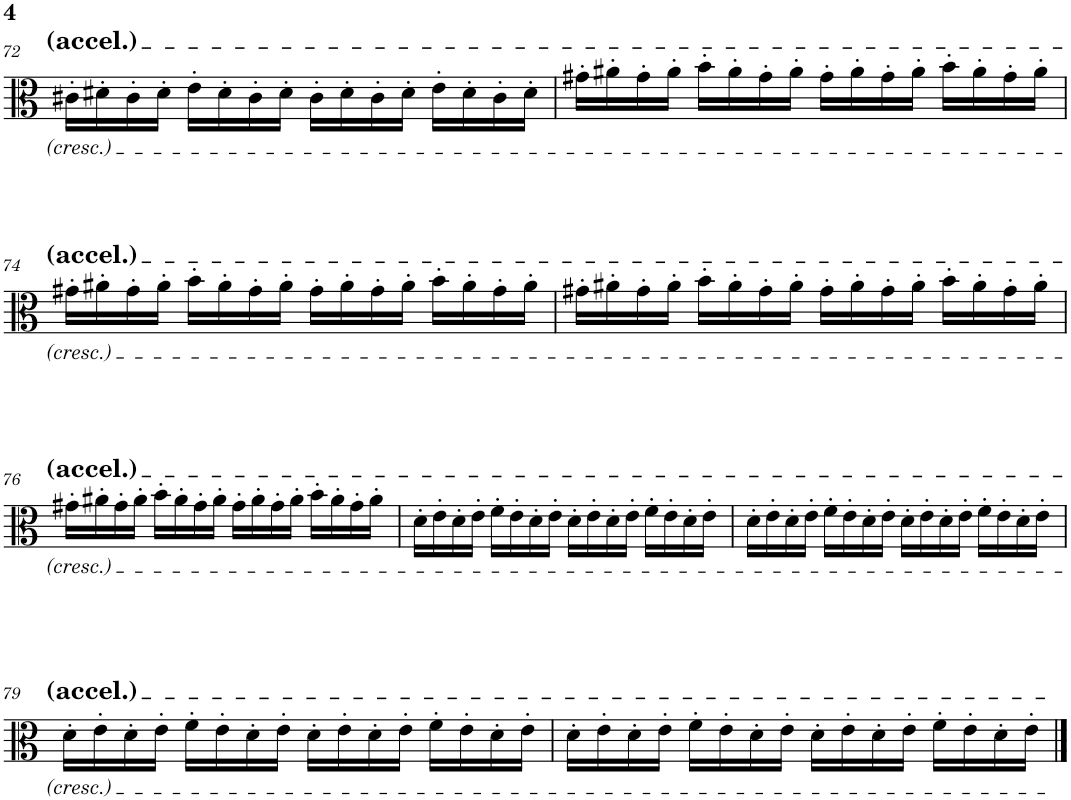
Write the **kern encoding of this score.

**kern
*part1
*staff1
*I"Viola
*I'Vla.
!!LO:PB:g=z
*clefC3
*k[]
*M4/4
=72
16c#X'\LL
16d#X'\
16c#'\
16d#'\JJ
16e'\LL
16d#'\
16c#'\
16d#'\JJ
16c#'\LL
16d#'\
16c#'\
16d#'\JJ
16e'\LL
16d#'\
16c#'\
16d#'\JJ
=73
16g#X'\LL
16a#X'\
16g#'\
16a#'\JJ
16b'\LL
16a#'\
16g#'\
16a#'\JJ
16g#'\LL
16a#'\
16g#'\
16a#'\JJ
16b'\LL
16a#'\
16g#'\
16a#'\JJ
!!LO:LB:g=z
=74
16g#X'\LL
16a#X'\
16g#'\
16a#'\JJ
16b'\LL
16a#'\
16g#'\
16a#'\JJ
16g#'\LL
16a#'\
16g#'\
16a#'\JJ
16b'\LL
16a#'\
16g#'\
16a#'\JJ
=75
16g#X'\LL
16a#X'\
16g#'\
16a#'\JJ
16b'\LL
16a#'\
16g#'\
16a#'\JJ
16g#'\LL
16a#'\
16g#'\
16a#'\JJ
16b'\LL
16a#'\
16g#'\
16a#'\JJ
!!LO:LB:g=z
=76
16g#X'\LL
16a#X'\
16g#'\
16a#'\JJ
16b'\LL
16a#'\
16g#'\
16a#'\JJ
16g#'\LL
16a#'\
16g#'\
16a#'\JJ
16b'\LL
16a#'\
16g#'\
16a#'\JJ
=77
16d'\LL
16e'\
16d'\
16e'\JJ
16f'\LL
16e'\
16d'\
16e'\JJ
16d'\LL
16e'\
16d'\
16e'\JJ
16f'\LL
16e'\
16d'\
16e'\JJ
=78
16d'\LL
16e'\
16d'\
16e'\JJ
16f'\LL
16e'\
16d'\
16e'\JJ
16d'\LL
16e'\
16d'\
16e'\JJ
16f'\LL
16e'\
16d'\
16e'\JJ
!!LO:LB:g=z
=79
16d'\LL
16e'\
16d'\
16e'\JJ
16f'\LL
16e'\
16d'\
16e'\JJ
16d'\LL
16e'\
16d'\
16e'\JJ
16f'\LL
16e'\
16d'\
16e'\JJ
=80
16d'\LL
16e'\
16d'\
16e'\JJ
16f'\LL
16e'\
16d'\
16e'\JJ
16d'\LL
16e'\
16d'\
16e'\JJ
16f'\LL
16e'\
16d'\
16e'\JJ
==
*-
